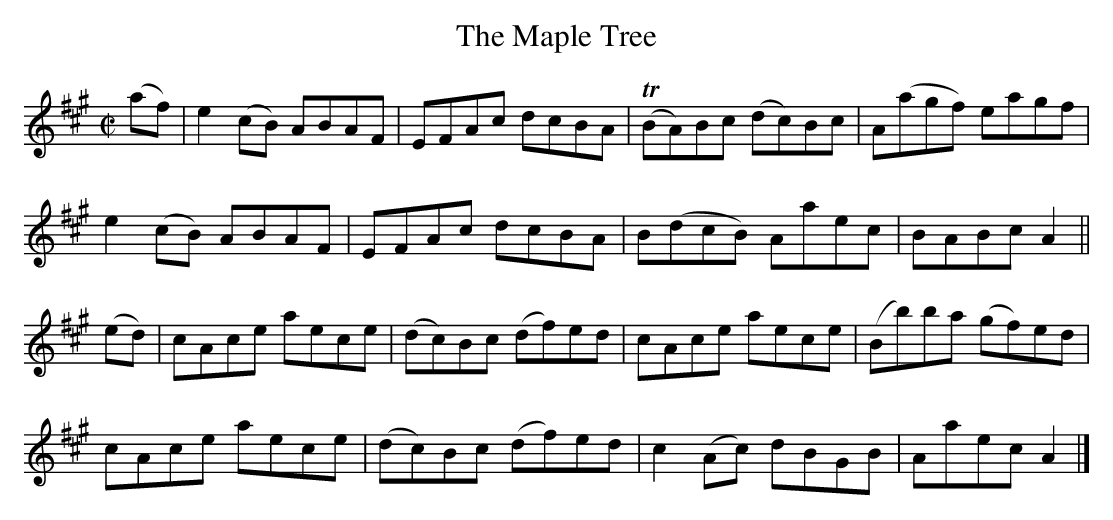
X:1
T: The Maple Tree
M: C|
L: 1/8
K: A
(af) | e2 (cB) ABAF | EFAc    dcBA  | (TBA)Bc (dc)Bc | A(agf) eagf |
       e2 (cB) ABAF | EFAc    dcBA  | B(dcB)  Aaec   | BABc   A2 ||
(ed) | cAce    aece | (dc)Bc (df)ed | cAce    aece   | (Bb)ba (gf)ed |
       cAce    aece | (dc)Bc (df)ed | c2 (Ac) dBGB   | Aaec   A2 |]
